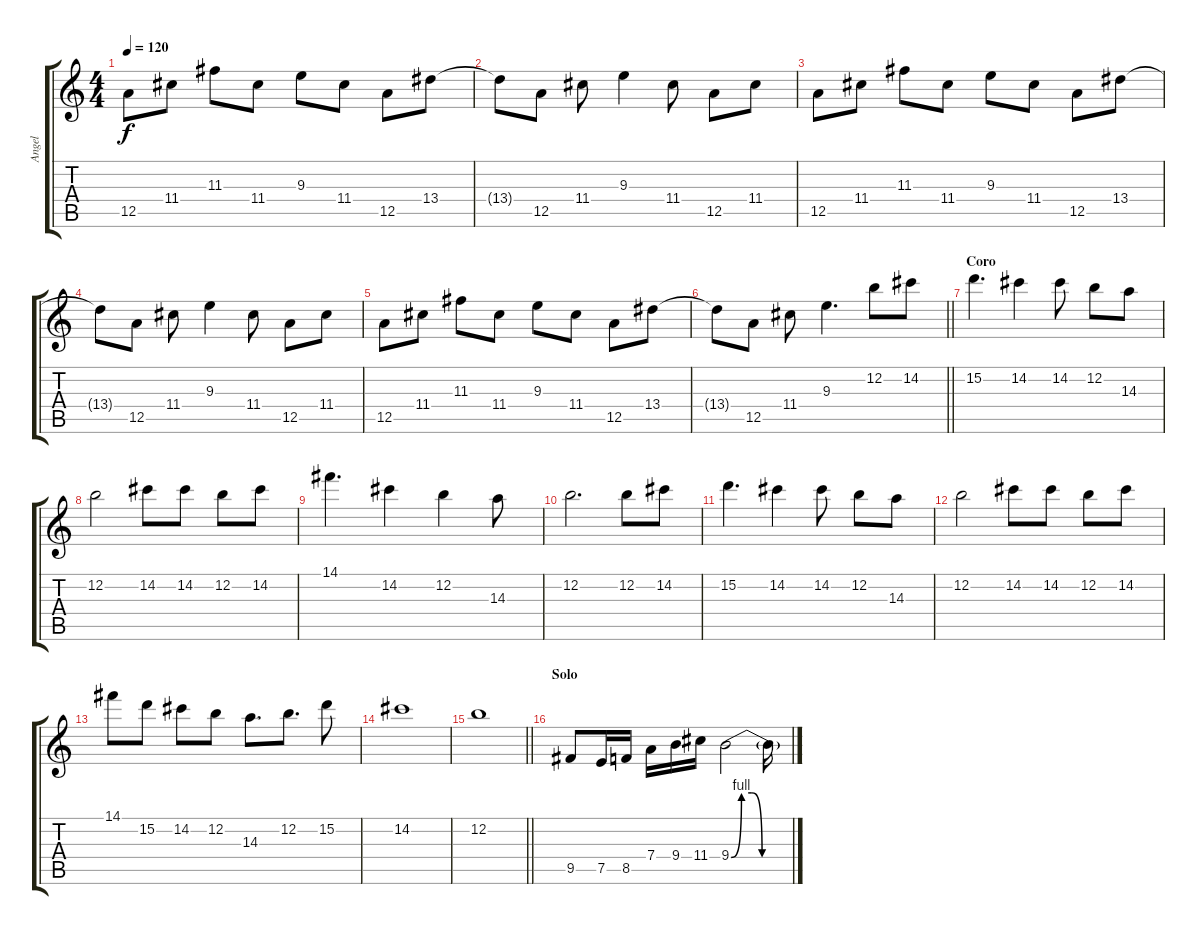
\track ("Angel" "Angel") {instrument distortionguitar}
\staff {score tabs}
\tuning (E4 B3 G3 D3 A2 E2) {hide}
\ts (4 4)
\tempo 120
\clef g2
\ks c
12.5.8{dy f} 11.4.8 11.3.8 11.4.8 9.3.8 11.4.8 12.5.8 13.4.8 |
13.4{t}.8 12.5.8 11.4.8 9.3.4 11.4.8 12.5.8 11.4.8 |
12.5.8 11.4.8 11.3.8 11.4.8 9.3.8 11.4.8 12.5.8 13.4.8 |
13.4{t}.8 12.5.8 11.4.8 9.3.4 11.4.8 12.5.8 11.4.8 |
12.5.8 11.4.8 11.3.8 11.4.8 9.3.8 11.4.8 12.5.8 13.4.8 |
\barLineRight lightlight
13.4{t}.8 12.5.8 11.4.8 9.3.4{d} 12.2.8 14.2.8 |
\section ("" "Coro")
15.2.4{d} 14.2.4 14.2.8 12.2.8 14.3.8 |
12.2.2 14.2.8 14.2.8 12.2.8 14.2.8 |
14.1.4{d} 14.2.4 12.2.4 14.3.8 |
12.2.2{d} 12.2.8 14.2.8 |
15.2.4{d} 14.2.4 14.2.8 12.2.8 14.3.8 |
12.2.2 14.2.8 14.2.8 12.2.8 14.2.8 |
14.1.8 15.2.8 14.2.8 12.2.8 14.3.8{d} 12.2.8{d} 15.2.8 |
14.2.1 |
\barLineRight lightlight
12.2.1 |
\section ("" "Solo")
9.5.8 7.5.16 8.5.16 7.4.16 9.4.16 11.4.16 9.4{be (custom 0 0 10 4 20 4 30 0 60 0)}.2 9.4{t}.16
